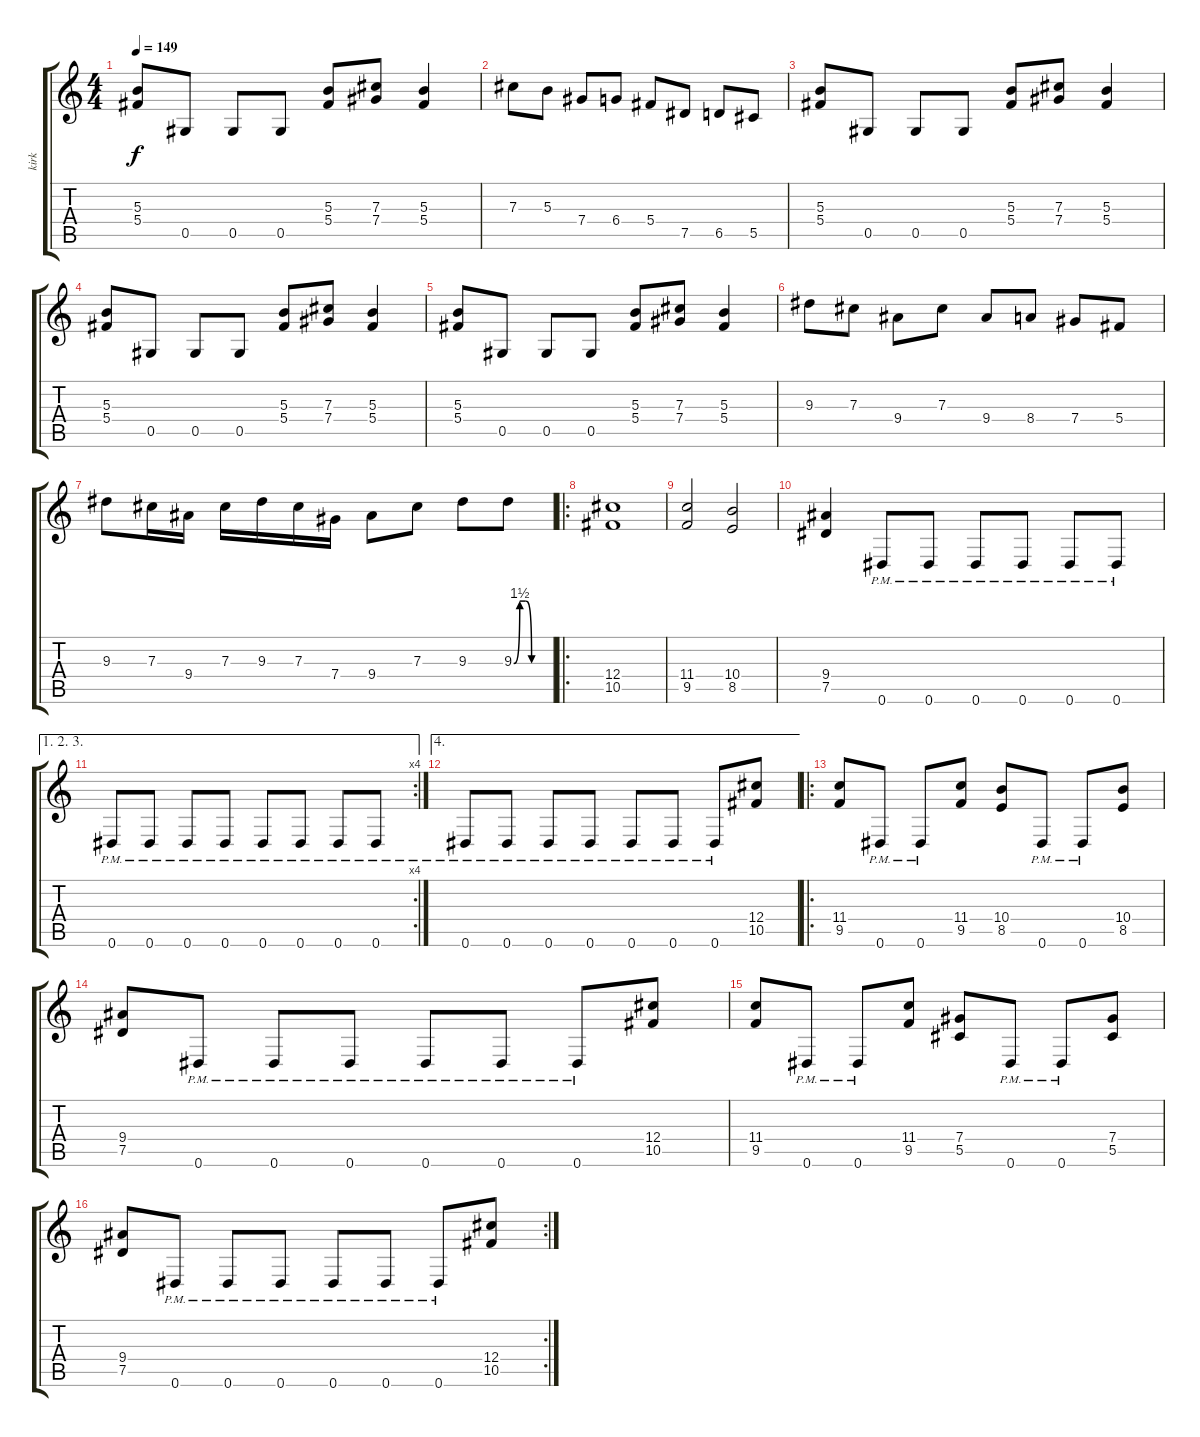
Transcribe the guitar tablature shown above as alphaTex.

\track ("kirk" "kirk") {instrument distortionguitar}
\staff {score tabs}
\tuning (Eb4 Bb3 Gb3 Db3 Ab2 Eb2) {hide}
\ts (4 4)
\tempo 149
\clef g2
\ks c
(5.3 5.4).8{dy f} 0.5.8 0.5.8 0.5.8 (5.3 5.4).8 (7.3 7.4).8 (5.3 5.4).4 |
7.3.8 5.3.8 7.4.8 6.4.8 5.4.8 7.5.8 6.5.8 5.5.8 |
(5.3 5.4).8 0.5.8 0.5.8 0.5.8 (5.3 5.4).8 (7.3 7.4).8 (5.3 5.4).4 |
(5.3 5.4).8 0.5.8 0.5.8 0.5.8 (5.3 5.4).8 (7.3 7.4).8 (5.3 5.4).4 |
(5.3 5.4).8 0.5.8 0.5.8 0.5.8 (5.3 5.4).8 (7.3 7.4).8 (5.3 5.4).4 |
9.3.8 7.3.8 9.4.8 7.3.8 9.4.8 8.4.8 7.4.8 5.4.8 |
9.3.8 7.3.16 9.4.16 7.3.16 9.3.16 7.3.16 7.4.16 9.4.8 7.3.8 9.3.8 9.3{be (custom 0 0 10 6 20 6 30 0 60 0)}.8 |
\ro
(12.4 10.5).1 |
(11.4 9.5).2 (10.4 8.5).2 |
(9.4 7.5).4 0.6{pm}.8 0.6{pm}.8 0.6{pm}.8 0.6{pm}.8 0.6{pm}.8 0.6{pm}.8 |
\ae (1 2 3)
\rc 4
0.6{pm}.8 0.6{pm}.8 0.6{pm}.8 0.6{pm}.8 0.6{pm}.8 0.6{pm}.8 0.6{pm}.8 0.6{pm}.8 |
\ae 4
0.6{pm}.8 0.6{pm}.8 0.6{pm}.8 0.6{pm}.8 0.6{pm}.8 0.6{pm}.8 0.6{pm}.8 (12.4 10.5).8 |
\ro
(11.4 9.5).8 0.6{pm}.8 0.6{pm}.8 (11.4 9.5).8 (10.4 8.5).8 0.6{pm}.8 0.6{pm}.8 (10.4 8.5).8 |
(9.4 7.5).8 0.6{pm}.8 0.6{pm}.8 0.6{pm}.8 0.6{pm}.8 0.6{pm}.8 0.6{pm}.8 (12.4 10.5).8 |
(11.4 9.5).8 0.6{pm}.8 0.6{pm}.8 (11.4 9.5).8 (7.4 5.5).8 0.6{pm}.8 0.6{pm}.8 (7.4 5.5).8 |
\rc 2
(9.4 7.5).8 0.6{pm}.8 0.6{pm}.8 0.6{pm}.8 0.6{pm}.8 0.6{pm}.8 0.6{pm}.8 (12.4{ss} 10.5{ss}).8
